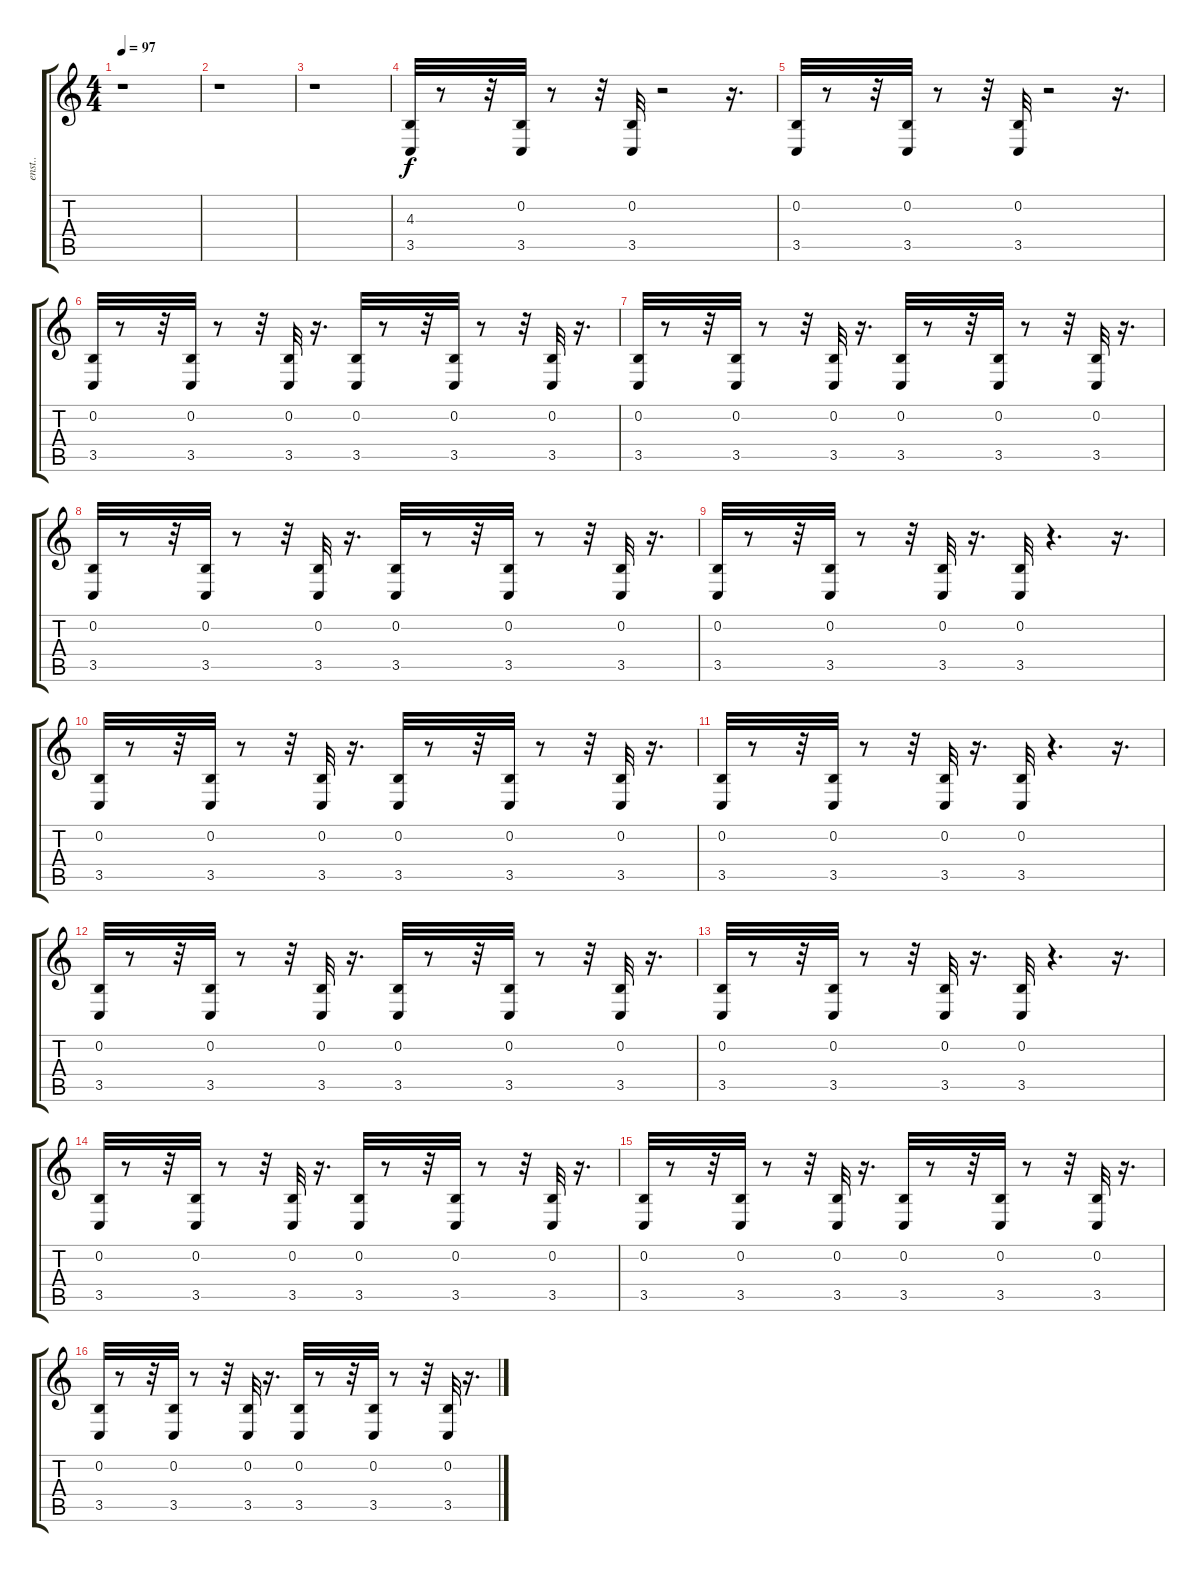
\track ("enst.." "enst..") {instrument guitarfretnoise}
\staff {score tabs}
\tuning (E4 B3 G3 D3 A2 E2) {hide}
\ts (4 4)
\tempo 97
\clef g2
\ks c
r.1{dy f instrument guitarfretnoise} |
r.1 |
r.1 |
(4.3 3.5).32 r.8 r.32 (0.2 3.5).32 r.8 r.32 (0.2 3.5).32 r.2 r.16{d} |
(0.2 3.5).32 r.8 r.32 (0.2 3.5).32 r.8 r.32 (0.2 3.5).32 r.2 r.16{d} |
(0.2 3.5).32 r.8 r.32 (0.2 3.5).32 r.8 r.32 (0.2 3.5).32 r.16{d} (0.2 3.5).32 r.8 r.32 (0.2 3.5).32 r.8 r.32 (0.2 3.5).32 r.16{d} |
(0.2 3.5).32 r.8 r.32 (0.2 3.5).32 r.8 r.32 (0.2 3.5).32 r.16{d} (0.2 3.5).32 r.8 r.32 (0.2 3.5).32 r.8 r.32 (0.2 3.5).32 r.16{d} |
(0.2 3.5).32 r.8 r.32 (0.2 3.5).32 r.8 r.32 (0.2 3.5).32 r.16{d} (0.2 3.5).32 r.8 r.32 (0.2 3.5).32 r.8 r.32 (0.2 3.5).32 r.16{d} |
(0.2 3.5).32 r.8 r.32 (0.2 3.5).32 r.8 r.32 (0.2 3.5).32 r.16{d} (0.2 3.5).32 r.4{d} r.16{d} |
(0.2 3.5).32 r.8 r.32 (0.2 3.5).32 r.8 r.32 (0.2 3.5).32 r.16{d} (0.2 3.5).32 r.8 r.32 (0.2 3.5).32 r.8 r.32 (0.2 3.5).32 r.16{d} |
(0.2 3.5).32 r.8 r.32 (0.2 3.5).32 r.8 r.32 (0.2 3.5).32 r.16{d} (0.2 3.5).32 r.4{d} r.16{d} |
(0.2 3.5).32 r.8 r.32 (0.2 3.5).32 r.8 r.32 (0.2 3.5).32 r.16{d} (0.2 3.5).32 r.8 r.32 (0.2 3.5).32 r.8 r.32 (0.2 3.5).32 r.16{d} |
(0.2 3.5).32 r.8 r.32 (0.2 3.5).32 r.8 r.32 (0.2 3.5).32 r.16{d} (0.2 3.5).32 r.4{d} r.16{d} |
(0.2 3.5).32 r.8 r.32 (0.2 3.5).32 r.8 r.32 (0.2 3.5).32 r.16{d} (0.2 3.5).32 r.8 r.32 (0.2 3.5).32 r.8 r.32 (0.2 3.5).32 r.16{d} |
(0.2 3.5).32 r.8 r.32 (0.2 3.5).32 r.8 r.32 (0.2 3.5).32 r.16{d} (0.2 3.5).32 r.8 r.32 (0.2 3.5).32 r.8 r.32 (0.2 3.5).32 r.16{d} |
(0.2 3.5).32 r.8 r.32 (0.2 3.5).32 r.8 r.32 (0.2 3.5).32 r.16{d} (0.2 3.5).32 r.8 r.32 (0.2 3.5).32 r.8 r.32 (0.2 3.5).32 r.16{d}
